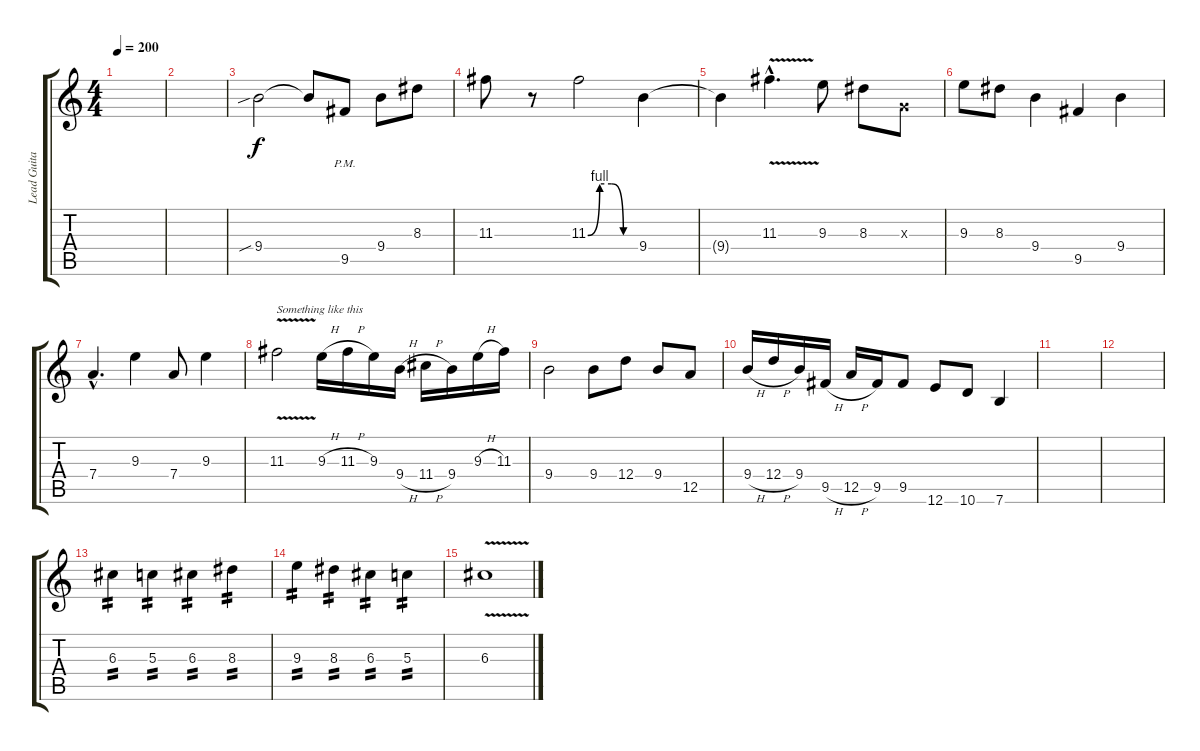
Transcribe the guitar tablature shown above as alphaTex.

\track ("Lead Guitar" "Lead Guita") {instrument overdrivenguitar}
\staff {score tabs}
\tuning (E4 B3 G3 D3 A2 E2) {hide}
\ts (4 4)
\tempo 200
\clef g2
\ks c
|
|
9.4{sib}.2 9.4{t}.8 9.5{pm}.8 9.4.8 8.3.8 |
11.3.8 r.8 11.3{be (custom 0 0 15 4 30 4 45 0 60 0)}.2 9.4.4 |
9.4{t}.4 11.3{v hac}.4{d} 9.3.8 8.3.8 0.3{x}.8 |
9.3.8 8.3.8 9.4.4 9.5.4 9.4.4 |
7.4{hac}.4{d} 9.3.4 7.4.8 9.3.4 |
11.3{v}.2{txt "Something like this"} 9.3{h}.16 11.3{h}.16 9.3.16 9.4{h}.16 11.4{h}.16 9.4.16 9.3{h}.16 11.3.16 |
9.4.2 9.4.8 12.4.8 9.4.8 12.5.8 |
9.4{h}.16 12.4{h}.16 9.4.16 9.5{h}.16 12.5{h}.16 9.5.16 9.5.8 12.6.8 10.6.8 7.6.4 |
|
|
6.3.4{tp 2} 5.3.4{tp 2} 6.3.4{tp 2} 8.3.4{tp 2} |
9.3.4{tp 2} 8.3.4{tp 2} 6.3.4{tp 2} 5.3.4{tp 2} |
6.3{v}.1
